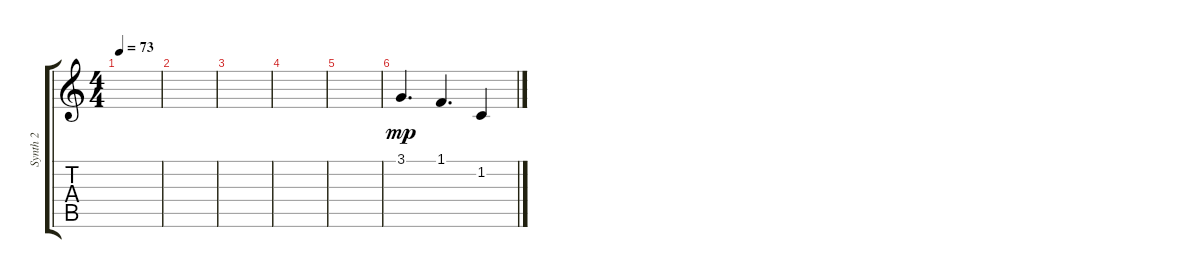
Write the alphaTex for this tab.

\track ("Synth 2" "Synth 2") {instrument lead1square}
\staff {score tabs}
\tuning (E4 B3 G3 D3 A2 E2) {hide}
\ts (4 4)
\tempo 73
\clef g2
\ks c
|
|
|
|
|
3.1.4{d dy mp} 1.1.4{d} 1.2.4
